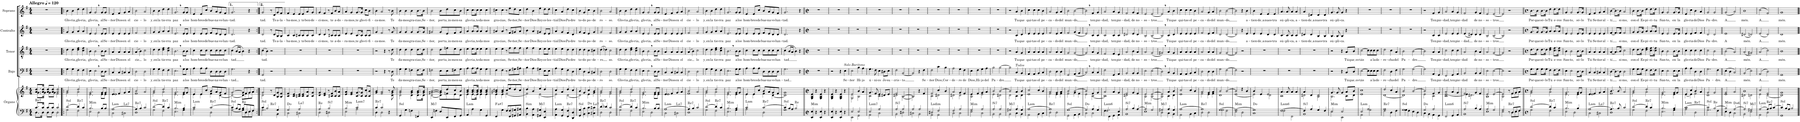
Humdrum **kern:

**kern	**kern	**harte	**kern	**text	**kern	**text	**kern	**text	**kern	**text
*part5	*part5	*part5	*part4	*part4	*part3	*part3	*part2	*part2	*part1	*part1
*staff6	*staff5	*	*staff4	*staff4	*staff3	*staff3	*staff2	*staff2	*staff1	*staff1
*I"Órgano	*	*	*I"Bajo	*	*I"Tenor	*	*I"Contralto	*	*I"Soprano	*
*	*	*	*I'B.	*	*I'T.	*	*I'C.	*	*I'S.	*
*clefF4	*clefG2	*	*clefF4	*	*clefGv2	*	*clefG2	*	*clefG2	*
*k[f#]	*k[f#]	*	*k[f#]	*	*k[f#]	*	*k[f#]	*	*k[f#]	*
*M4/4	*M4/4	*	*M4/4	*	*M4/4	*	*M4/4	*	*M4/4	*
*MM120	*MM120	*	*MM120	*	*MM120	*	*MM120	*	*MM120	*
=1	=1	=1	=1	=1	=1	=1	=1	=1	=1	=1
*^	*^	*	*	*	*	*	*	*	*	*
!	!	!	!	!LO:H:kt=Re7	!	!	!	!	!	!	!LO:TX:a:B:t=Allegro	!
8.c/L	8.D\L	8.a/ 8.dd/L	8.g\L	N	1r	.	1r	.	1r	.	1r	.
16c/Jk	16D\Jk	16a/ 16dd/Jk	16g\Jk	.	.	.	.	.	.	.	.	.
8c/L	8D\L	8a/ 8dd/L	8g\L	.	.	.	.	.	.	.	.	.
8c/J	8D\J	8a/ 8dd/J	8g\J	.	.	.	.	.	.	.	.	.
2c/	2D\	2a/ 2dd/	2f#\	.	.	.	.	.	.	.	.	.
=2!|:	=2!|:	=2!|:	=2!|:	=2!|:	=2!|:	=2!|:	=2!|:	=2!|:	=2!|:	=2!|:	=2!|:	=2!|:
!	!	!	!	!LO:H:kt=Sol	!	!LO:LY:b	!	!LO:LY:b	!	!LO:LY:b	!	!LO:LY:b
[2d/	2G\	2b/	2g\	N	4G\	Glo-	4d\	Glo-	4g/	Glo-	4b\	Glo-
!	!	!	!	!	!	!LO:LY:b	!	!LO:LY:b	!	!LO:LY:b	!	!LO:LY:b
.	.	.	.	.	4G\	-ria,	4d\	-ria,	4g/	-ria,	4b\	-ria,
!	!	!	!	!LO:H:kt=Re7	!	!LO:LY:b	!	!LO:LY:b	!	!LO:LY:b	!	!LO:LY:b
4d/]	2F#\	2dd/	2a\	N	4F#\	glo-	4d\ 4f#\	glo-	4a/	glo-	4dd\	glo-
!	!	!	!	!	!	!LO:LY:b	!	!LO:LY:b	!	!LO:LY:b	!	!LO:LY:b
4c/	.	.	.	.	4F#\	-ria,	4c\ 4f#\	-ria,	4a/	-ria,	4dd\	-ria,
=3	=3	=3	=3	=3	=3	=3	=3	=3	=3	=3	=3	=3
!	!	!	!	!LO:H:kt=Mim	!	!LO:LY:b	!	!LO:LY:b	!	!LO:LY:b	!	!LO:LY:b
2.B/	2E\	2.g/	2.e\	N	4E\	glo-	4B\	glo-	4e/	glo-	4g/	glo-
!	!	!	!	!	!	!LO:LY:b	!	!LO:LY:b	!	!LO:LY:b	!	!LO:LY:b
.	.	.	.	.	2E,\	-ria,	2B,\	-ria,	2e,/	-ria,	2g,/	-ria,
.	2D\	.	.	.	.	.	.	.	.	.	.	.
!	!	!	!	!	!	!LO:LY:b	!	!LO:LY:b	!	!LO:LY:b	!	!LO:LY:b
8B/L	.	8g/L	8e\L	.	8D\L	al	8B\L	al	8e/L	al	8g/L	al
!	!	!	!	!	!	!LO:LY:b	!	!LO:LY:b	!	!LO:LY:b	!	!LO:LY:b
8B/J	.	8g/J	8e\J	.	8D\J	Se-	8B\J	Se-	8e/J	Se-	8g/J	Se-
=4	=4	=4	=4	=4	=4	=4	=4	=4	=4	=4	=4	=4
!	!	!	!	!LO:H:n=1:kt=Lam	!	!LO:LY:b	!	!LO:LY:b	!	!LO:LY:b	!	!LO:LY:b
!	!	!	!	!LO:H:n=2:kt=La7	!	!	!	!	!	!	!	!
[1A	2C\	4e/	1e	N N	4C/	-ñor	4A/	-ñor	4e/	-ñor	4e/	-ñor
!	!	!	!	!	!	!LO:LY:b	!	!LO:LY:b	!	!LO:LY:b	!	!LO:LY:b
.	.	4f#/	.	.	4C/	Dios	4A/	Dios	4e/	Dios	4f#/	Dios
!	!	!	!	!	!	!LO:LY:b	!	!LO:LY:b	!	!LO:LY:b	!	!LO:LY:b
.	2C#X\	4g/	.	.	4C#X/	en	4A/	en	4e/	en	4g/	en
!	!	!	!	!	!	!LO:LY:b	!	!LO:LY:b	!	!LO:LY:b	!	!LO:LY:b
.	.	4a/	.	.	4C#/	el	4A/	el	4e/	el	4a/	el
=5	=5	=5	=5	=5	=5	=5	=5	=5	=5	=5	=5	=5
!	!	!	!	!LO:H:kt=Re7	!	!LO:LY:b	!	!LO:LY:b	!	!LO:LY:b	!	!LO:LY:b
4A/]	1D	2b/	1f#	N	2D\	cie-	(4A/	cie	2f#/	cie-	2b\	cie-
4B/	.	.	.	.	.	.	4B\)	.	.	.	.	.
!	!	!	!	!	!	!LO:LY:b	!	!LO:LY:b	!	!LO:LY:b	!	!LO:LY:b
2c/	.	2a/	.	.	2D\	-lo	2c\	-lo	2f#/	-lo	2a/	-lo
=6	=6	=6	=6	=6	=6	=6	=6	=6	=6	=6	=6	=6
!	!	!	!	!LO:H:kt=Sol	!	!LO:LY:b	!	!LO:LY:b	!	!LO:LY:b	!	!LO:LY:b
[2d/	2G\	2b/	2g\	N	4G\	y en	4d\	y en	4g/	y en	4b\	y en
!	!	!	!	!	!	!LO:LY:b	!	!LO:LY:b	!	!LO:LY:b	!	!LO:LY:b
.	.	.	.	.	4G\	la	4d\	la	4g/	la	4b\	la
!	!	!	!	!LO:H:kt=Re7	!	!LO:LY:b	!	!LO:LY:b	!	!LO:LY:b	!	!LO:LY:b
4d/]	2F#\	2dd/	2a\	N	4F#\	tie-	4d\ 4f#\	tie-	4a/	tie-	4dd\	tie-
!	!	!	!	!	!	!LO:LY:b	!	!LO:LY:b	!	!LO:LY:b	!	!LO:LY:b
4c/	.	.	.	.	4F#\	-rra	4c\ 4f#\	-rra	4a/	-rra	4dd\	-rra
=7	=7	=7	=7	=7	=7	=7	=7	=7	=7	=7	=7	=7
!	!	!	!	!LO:H:kt=Mim	!	!LO:LY:b	!	!LO:LY:b	!	!LO:LY:b	!	!LO:LY:b
2.B/	2.E\	2.g/	2.e\	N	2.E,\	paz	2.B,\	paz	2.e,/	paz	2.g,/	paz
!	!	!	!	!	!	!LO:LY:b	!	!LO:LY:b	!	!LO:LY:b	!	!LO:LY:b
4B/	4G\	8g/L	4e\	.	8G\L	a	8B\L	a	8e/L	a	8g/L	a
!	!	!	!	!	!	!LO:LY:b	!	!LO:LY:b	!	!LO:LY:b	!	!LO:LY:b
.	.	8g/J	.	.	8G\J	los	8B\J	los	8e/J	los	8g/J	los
=8	=8	=8	=8	=8	=8	=8	=8	=8	=8	=8	=8	=8
!	!	!	!	!LO:H:kt=Lam	!	!LO:LY:b	!	!LO:LY:b	!	!LO:LY:b	!	!LO:LY:b
2c/	2A\	4e/	4e\	N	4A\	hom-	4c\	hom-	4e/	hom-	4e/	hom-
!	!	!	!	!	!	!LO:LY:b	!	!LO:LY:b	!	!LO:LY:b	!	!LO:LY:b
.	.	8e/L	4e\	.	8A\L	-bres	8c\L	-bres	8e/L	-bres	8e/L	-bres
!	!	!	!	!	!	!LO:LY:b	!	!LO:LY:b	!	!LO:LY:b	!	!LO:LY:b
.	.	8cc/J	.	.	8A\J	de	8c\J	de	8e/J	de	8cc/J	de
!	!	!	!	!LO:H:kt=Re7	!	!LO:LY:b	!	!LO:LY:b	!	!LO:LY:b	!	!LO:LY:b
[2c/	2D\	8b/L	4f#\	N	8D\L	bue-	8c\L	bue-	8f#/L	bue-	8b/L	bue-
!	!	!	!	!	!	!LO:LY:b	!	!LO:LY:b	!	!LO:LY:b	!	!LO:LY:b
.	.	8a/	.	.	8D\	-na	8c\	-na	8e/	-na	8a/	-na
!	!	!	!	!	!	!LO:LY:b	!	!LO:LY:b	!	!LO:LY:b	!	!LO:LY:b
.	.	8g/	[4d\	.	8D\	vo-	8c\	vo-	8d/	vo-	8g/	vo-
!	!	!	!	!	!	!LO:LY:b	!	!LO:LY:b	!	!LO:LY:b	!	!LO:LY:b
.	.	8f#/J	.	.	8D\J	-lun-	8c\J	-lun	8d/J	-lun-	8f#/J	-lun-
=9	=9	=9	=9	=9	=9	=9	=9	=9	=9	=9	=9	=9
!	!	!	!	!LO:H:kt=Sol	!	!LO:LY:b	!	!LO:LY:b	!	!LO:LY:b	!	!LO:LY:b
4c/]	[2G\	[2g/	2d\_	N	2.G\	-tad.	(4c\	tad.	2.d/	-tad.	2.g/	-tad.
8B/L	.	.	.	.	.	.	8B/L	.	.	.	.	.
8A/J	.	.	.	.	.	.	8A/J	.	.	.	.	.
!	!	!	!	!LO:H:kt=Re	!	!	!	!	!	!	!	!
8B/L	8G\L]	8g/L]	8d\L]	N	.	.	4B\)	.	.	.	.	.
8D/	8D\	8f#/	8f#\	.	.	.	.	.	.	.	.	.
8E/	8E\	8g/	8g\	.	4r	.	4r	.	4r	.	4r	.
8F#/J	8F#\J	8a/J	8a\J	.	.	.	.	.	.	.	.	.
=10:|!	=10:|!	=10:|!	=10:|!	=10:|!	=10:|!	=10:|!	=10:|!	=10:|!	=10:|!	=10:|!	=10:|!	=10:|!
!	!	!	!	!LO:H:kt=Sol	!	!LO:LY:b	!	!LO:LY:b	!	!LO:LY:b	!	!LO:LY:b
*	*	*	*^	*	*	*	*	*	*	*	*	*
4c/	2.G\	2g/	2d\	4ryy	N	2GG/	tad.	(4c\	tad.	2d/	tad.	2g/	tad.
!	!	!	!	!	!LO:H:kt=Re7	!	!	!	!	!	!	!	!
2B/	.	.	.	2.ryy	N	.	.	4B\)	.	.	.	.	.
.	.	8r	2ryy	.	.	2r	.	2r	.	8r	.	8r	.
!	!	!	!	!	!	!	!	!	!	!	!LO:LY:b	!	!LO:LY:b
.	.	8d/L	.	.	.	.	.	.	.	8d/L	Te	8d/L	Te
!	!	!	!	!	!	!	!	!	!	!	!LO:LY:b	!	!LO:LY:b
4G/	4BB\	8B/ 8g/	.	.	.	.	.	.	.	8B/	a-	8g/	a-
!	!	!	!	!	!	!	!	!	!	!	!LO:LY:b	!	!LO:LY:b
.	.	8B/ 8f#/J	.	.	.	.	.	.	.	8B/J	-la-	8f#/J	-la-
=11	=11	=11	=11	=11	=11	=11	=11	=11	=11	=11	=11	=11	=11
!	!	!	!	!	!	!	!	!	!	!	!LO:LY:b	!	!LO:LY:b
*	*	*v	*v	*v	*	*	*	*	*	*	*	*	*
2G/	2C\	4c/ 4f#/	D:dim	1r	.	1r	.	4c/	-ba-	4f#/	-ba-
!	!	!	!	!	!	!	!	!	!LO:LY:b	!	!LO:LY:b
.	.	4c/ 4e/	.	.	.	.	.	4c/	-mos,	4e/	-mos,
!	!	!	!LO:H:kt=La7	!	!	!	!	!	!LO:LY:b	!	!LO:LY:b
2A/	2C#X\	8c#X/ 8e/L	N	.	.	.	.	8c#X/L	y	8e/L	y
!	!	!	!	!	!	!	!	!	!LO:LY:b	!	!LO:LY:b
.	.	8c#/ 8e/	.	.	.	.	.	8c#/	te	8e/	te
!	!	!	!	!	!	!	!	!	!LO:LY:b	!	!LO:LY:b
.	.	8c#/ 8a/	.	.	.	.	.	8c#/	ben-	8a/	ben-
!	!	!	!	!	!	!	!	!	!LO:LY:b	!	!LO:LY:b
.	.	8c#/ 8g/J	.	.	.	.	.	8c#/J	-de-	8g/J	-de-
=12	=12	=12	=12	=12	=12	=12	=12	=12	=12	=12	=12
!	!	!	!LO:H:kt=Re	!	!	!	!	!	!LO:LY:b	!	!LO:LY:b
2A/	2D\	4d/ 4g/	N	1r	.	1r	.	4d/	-ci-	4g/	-ci-
!	!	!	!	!	!	!	!	!	!LO:LY:b	!	!LO:LY:b
.	.	4d/ 4f#/	.	.	.	.	.	4d/	-mos,	4f#/	-mos,
!	!	!	!LO:H:kt=Si7	!	!	!	!	!	!	!	!
2B/	2D#X\	8r	N	.	.	.	.	8r	.	8r	.
!	!	!	!	!	!	!	!	!	!LO:LY:b	!	!LO:LY:b
.	.	8c#X/ 8f#/L	.	.	.	.	.	8c#X/L	te	8f#/L	te
!	!	!	!	!	!	!	!	!	!LO:LY:b	!	!LO:LY:b
.	.	8c#/ 8b/	.	.	.	.	.	8c#/	a-	8b/	a-
!	!	!	!	!	!	!	!	!	!LO:LY:b	!	!LO:LY:b
.	.	8c#/ 8a/J	.	.	.	.	.	8c#/J	-do-	8a/J	-do-
=13	=13	=13	=13	=13	=13	=13	=13	=13	=13	=13	=13
!	!	!	!LO:H:kt=Mim	!	!	!	!	!	!LO:LY:b	!	!LO:LY:b
2B/	2E\	4e/ 4a/	N	1r	.	1r	.	4e/	-ra-	4a/	-ra-
!	!	!	!	!	!	!	!	!	!LO:LY:b	!	!LO:LY:b
.	.	4e/ 4g/	.	.	.	.	.	4e/	-mos,	4g/	-mos,
!	!	!	!LO:H:kt=Lam7	!	!	!	!	!	!LO:LY:b	!	!LO:LY:b
2c/	2A\	8.c/ 8.g/L	N	.	.	.	.	8.c/L	te	8.g/L	te
!	!	!	!	!	!	!	!	!	!LO:LY:b	!	!LO:LY:b
.	.	16c/ 16g/Jk	.	.	.	.	.	16c/Jk	glo-	16g/Jk	glo-
!	!	!	!	!	!	!	!	!	!LO:LY:b	!	!LO:LY:b
.	.	8c/ 8cc/L	.	.	.	.	.	8c/L	-ri-	8cc\L	-ri-
!	!	!	!	!	!	!	!	!	!LO:LY:b	!	!LO:LY:b
.	.	8c/ 8b/J	.	.	.	.	.	8c/J	-fi-	8b\J	-fi-
=14	=14	=14	=14	=14	=14	=14	=14	=14	=14	=14	=14
*	*	*^	*	*	*	*	*	*	*	*	*
!	!	!	!	!LO:H:kt=Re7	!	!	!	!	!	!LO:LY:b	!	!LO:LY:b
4c/	4D\	4g/ 4b/	2..ryy	N	2r	.	2r	.	4g/	-ca-	4b\	-ca-
!	!	!	!	!	!	!	!	!	!	!LO:LY:b	!	!LO:LY:b
2c/	2D\	2f#/ 2a/	.	.	.	.	.	.	2f#/	-mos.	2a/	-mos.
.	.	.	.	.	4r	.	4r	.	.	.	.	.
4r	4ryy	8r	.	.	8r	.	8r	.	8r	.	8r	.
!	!	!	!	!	!	!LO:LY:b	!	!LO:LY:b	!	!LO:LY:b	!	!LO:LY:b
.	.	8b/	8d\ 8g\	.	8D\	Te	8d\	Te	8g/	Te	8b\	Te
*v	*v	*	*	*	*	*	*	*	*	*	*	*
=15	=15	=15	=15	=15	=15	=15	=15	=15	=15	=15	=15
!	!	!	!LO:H:kt=Sol	!	!LO:LY:b	!	!LO:LY:b	!	!LO:LY:b	!	!LO:LY:b
4GG/	2g/ 2b/	2d\	N	4G\	da-	4d\	da-	4g/	da-	4b\	da-
!	!	!	!	!	!LO:LY:b	!	!LO:LY:b	!	!LO:LY:b	!	!LO:LY:b
4G\	.	.	.	4G\	-mos	4d\	-mos	4g/	-mos	4b\	-mos
!	!	!	!	!	!LO:LY:b	!	!LO:LY:b	!	!LO:LY:b	!	!LO:LY:b
4Fn\	4g/ 4b/	4d\	.	4Fn\	gra-	4d\	gra-	4g/	gra-	4b\	gra-
!	!	!	!	!	!LO:LY:b	!	!LO:LY:b	!	!LO:LY:b	!	!LO:LY:b
4FFn/	8.g/ 8.b/L	8.d\L	.	8.F\L	-cias,	8.d\L	-cias,	8.g/L	-cias,	8.b\L	-cias,
!	!	!	!	!	!LO:LY:b	!	!LO:LY:b	!	!LO:LY:b	!	!LO:LY:b
.	16g/ 16b/Jk	16d\Jk	.	16F\Jk	Se-	16d\Jk	Se-	16g/Jk	Se-	16b\Jk	Se-
=16	=16	=16	=16	=16	=16	=16	=16	=16	=16	=16	=16
!	!	!	!LO:H:kt=Mi7	!	!LO:LY:b	!	!LO:LY:b	!	!LO:LY:b	!	!LO:LY:b
4EE/	[2g#X/ [2b/	[2d\	N	2Fn\	-ñor,	2d\	-ñor,	2g#X/	-ñor,	2b\	-ñor,
4Fn\	.	.	.	.	.	.	.	.	.	.	.
!	!	!	!	!	!LO:LY:b	!	!LO:LY:b	!	!LO:LY:b	!	!LO:LY:b
8E/L	8g#/] 8b/]L	8d\L]	.	8E\L	por	8d\L	por	8g#/L	por	8b\L	por
!	!	!	!	!	!LO:LY:b	!	!LO:LY:b	!	!LO:LY:b	!	!LO:LY:b
8EE/	8dd/	8fn\	.	8E\	tu in	8fn\	tu in	8e/	tu in	8dd\	tu in
!	!	!	!	!	!LO:LY:b	!	!LO:LY:b	!	!LO:LY:b	!	!LO:LY:b
8FF#/	8cc/	8e\	.	8F#X\	-men-	8e\	-men-	8f#/	-men-	8cc\	-men-
!	!	!	!	!	!LO:LY:b	!	!LO:LY:b	!	!LO:LY:b	!	!LO:LY:b
8GG/J	8b/J	8d\J	.	8G\J	-sa	8d\J	-sa	8g#/J	-sa	8b\J	-sa
=17	=17	=17	=17	=17	=17	=17	=17	=17	=17	=17	=17
!	!	!	!LO:H:kt=Lam	!	!LO:LY:b	!	!LO:LY:b	!	!LO:LY:b	!	!LO:LY:b
4AA/	4a/ 4cc/	4e\	N	4A\	glo-	4e\	glo-	4a/	glo-	4cc\	glo-
!	!	!	!	!	!LO:LY:b	!	!LO:LY:b	!	!LO:LY:b	!	!LO:LY:b
4A\	8.a/ 8.cc/L	8.e\L	.	8.A\L	-ria,	8.e\L	-ria,	8.a/L	-ria,	8.cc\L	-ria,
!	!	!	!	!	!LO:LY:b	!	!LO:LY:b	!	!LO:LY:b	!	!LO:LY:b
.	16a/ 16cc/Jk	16e\Jk	.	16A\Jk	te	16e\Jk	te	16a/Jk	te	16cc\Jk	te
!	!	!	!	!	!LO:LY:b	!	!LO:LY:b	!	!LO:LY:b	!	!LO:LY:b
4G\	4a/ 4cc/	4e\	.	4G\	da-	4e\	da-	4a/	da-	4cc\	da-
!	!	!	!	!	!LO:LY:b	!	!LO:LY:b	!	!LO:LY:b	!	!LO:LY:b
4GG/	4a/ 4cc/	4e\	.	4G\	-mos	4e\	-mos	4a/	-mos	4cc\	-mos
=18	=18	=18	=18	=18	=18	=18	=18	=18	=18	=18	=18
!	!	!	!LO:H:kt=a#	!	!LO:LY:b	!	!LO:LY:b	!	!LO:LY:b	!	!LO:LY:b
4FF#/	4a#X/ 4cc#X/	4e\	.	4F#\	gra-	4e\	gra-	4a#X/	gra-	4cc#X\	gra-
!	!	!	!	!	!LO:LY:b	!	!LO:LY:b	!	!LO:LY:b	!	!LO:LY:b
4G\	4a#/ 4cc#/	4e\	.	4F#\	-cias,	4e\	-cias,	4a#/	-cias,	4cc#\	-cias,
8F#/L	8cc#/L	[2f#\	.	8r	.	8r	.	8r	.	8r	.
!	!	!	!	!	!LO:LY:b	!	!LO:LY:b	!	!LO:LY:b	!	!LO:LY:b
8FF#/ 8F#/	8ee/	.	.	8F#\L	Se-	8f#\L	Se-	8f#/L	Se-	8ee\L	Se-
!	!	!	!	!	!LO:LY:b	!	!LO:LY:b	!	!LO:LY:b	!	!LO:LY:b
8GG#X/ 8G#X/	8dd/	.	.	8G#X\	-ñor,	8f#\	-ñor,	8g#X/	-ñor,	8dd\	-ñor,
!	!	!	!	!	!LO:LY:b	!	!LO:LY:b	!	!LO:LY:b	!	!LO:LY:b
8AA#X/ 8A#X/J	8cc#/J	.	.	8A#X\J	Se-	8f#\J	Se-	8a#/J	Se-	8cc#\J	Se-
=19	=19	=19	=19	=19	=19	=19	=19	=19	=19	=19	=19
!	!	!	!LO:H:kt=Sim	!	!LO:LY:b	!	!LO:LY:b	!	!LO:LY:b	!	!LO:LY:b
4BB\ 4B\	4dd/	2f#\]	N	4B\	-ñor	4f#\	-ñor	4b\	-ñor	4dd\	-ñor
!	!	!	!	!	!LO:LY:b	!	!LO:LY:b	!	!LO:LY:b	!	!LO:LY:b
4AA\ 4A\	4b/	.	.	4A\	Dios	4f#\	Dios	4a/	Dios	4b\	Dios
!	!	!	!LO:H:kt=Mi7	!	!LO:LY:b	!	!LO:LY:b	!	!LO:LY:b	!	!LO:LY:b
4GG#X/ 4G#X/	4ee/	[2e\	N	4G#X\	Rey	4e\	Rey	4g#X/	Rey	4ee\	Rey
!	!	!	!	!	!LO:LY:b	!	!LO:LY:b	!	!LO:LY:b	!	!LO:LY:b
4EE/ 4E/	4dd/	.	.	8E\L	ce-	8e\L	ce-	8e/L	ce-	8dd\L	ce-
!	!	!	!	!	!LO:LY:b	!	!LO:LY:b	!	!LO:LY:b	!	!LO:LY:b
.	.	.	.	8E\J	-les-	8e\J	-les-	8e/J	-les-	8dd\J	-les-
=20	=20	=20	=20	=20	=20	=20	=20	=20	=20	=20	=20
!	!	!	!LO:H:kt=Lam	!	!LO:LY:b	!	!LO:LY:b	!	!LO:LY:b	!	!LO:LY:b
4AA\ 4A\	4cc/	2e\]	N	4A\	-tial	4e\	-tial	4a/	-tial	4cc\	-tial
!	!	!	!	!	!LO:LY:b	!	!LO:LY:b	!	!LO:LY:b	!	!LO:LY:b
4GG/ 4G/	4a/	.	.	4G\	Dios	4e\	Dios	4g/	Dios	4a/	Dios
!	!	!	!LO:H:kt=Re7	!	!LO:LY:b	!	!LO:LY:b	!	!LO:LY:b	!	!LO:LY:b
4FF#/ 4F#/	4dd/	[2d\	N	4F#\	Pa-	4d\	Pa-	4f#/	Pa-	4dd\	Pa-
!	!	!	!	!	!LO:LY:b	!	!LO:LY:b	!	!LO:LY:b	!	!LO:LY:b
4DD/ 4D/	4cc/	.	.	4D\	-dre	4d\	-dre	4d/	-dre	4cc\	-dre
=21	=21	=21	=21	=21	=21	=21	=21	=21	=21	=21	=21
!	!	!	!LO:H:kt=Sol	!	!LO:LY:b	!	!LO:LY:b	!	!LO:LY:b	!	!LO:LY:b
4GG/ 4G/	4b/	2d\]	N	4G\	to-	4d\	to-	4g/	to-	4b\	to-
!	!	!	!	!	!LO:LY:b	!	!LO:LY:b	!	!LO:LY:b	!	!LO:LY:b
4BB\ 4B\	4g/	.	.	4D\	-do	4d\	-do	4f#/	-do	4g/	-do
!	!	!	!	!	!LO:LY:b	!	!LO:LY:b	!	!LO:LY:b	!	!LO:LY:b
4C\ 4c\	4cc/	4e\	D:dim	4C/	po-	4c\	po-	4e/	po-	4cc\	po-
!	!	!	!LO:H:kt=La7	!	!LO:LY:b	!	!LO:LY:b	!	!LO:LY:b	!	!LO:LY:b
4C#X\ 4c#X\	4b/	4g\	N	4C#X/	-de-	4c#X\	-de-	4g/	-de	4b\	-de
=22	=22	=22	=22	=22	=22	=22	=22	=22	=22	=22	=22
*^	*	*	*	*	*	*	*	*	*	*	*
!	!	!	!	!LO:H:kt=Re7	!	!LO:LY:b	!	!LO:LY:b	!	!LO:LY:b	!	!LO:LY:b
4d/	2D\	2b/	2g\	N	2D\	-ro	(4d\	-ro	2g/	-ro-	2b\	-ro-
4d-X/	.	.	.	.	.	.	4d-X\)	.	.	.	.	.
!	!	!	!	!	!	!LO:LY:b	!	!LO:LY:b	!	!LO:LY:b	!	!LO:LY:b
2c/	2D\	2a/	2f#\	.	2D\	so.	2c\	so.	2f#/	-so.	2a/	-so.
=23||	=23||	=23||	=23||	=23||	=23||	=23||	=23||	=23||	=23||	=23||	=23||	=23||
!	!	!	!	!LO:H:kt=Sol	!	!LO:LY:b	!	!LO:LY:b	!	!LO:LY:b	!	!LO:LY:b
[2d/	2G\	2b/	2g\	N	4G\	Glo-	4d\	Glo-	4g/	Glo-	4b\	Glo-
!	!	!	!	!	!	!LO:LY:b	!	!LO:LY:b	!	!LO:LY:b	!	!LO:LY:b
.	.	.	.	.	4G\	-ria,	4d\	-ria,	4g/	-ria,	4b\	-ria,
!	!	!	!	!LO:H:kt=Re7	!	!LO:LY:b	!	!LO:LY:b	!	!LO:LY:b	!	!LO:LY:b
4d/]	2F#\	2dd/	2a\	N	4F#\	glo-	4d\ 4f#\	glo-	4a/	glo-	4dd\	glo-
!	!	!	!	!	!	!LO:LY:b	!	!LO:LY:b	!	!LO:LY:b	!	!LO:LY:b
4c/	.	.	.	.	4F#\	-ria,	4c\ 4f#\	-ria,	4a/	-ria,	4dd\	-ria,
=24	=24	=24	=24	=24	=24	=24	=24	=24	=24	=24	=24	=24
!	!	!	!	!LO:H:kt=Mim	!	!LO:LY:b	!	!LO:LY:b	!	!LO:LY:b	!	!LO:LY:b
2.B/	2E\	2.g/	2.e\	N	4E\	glo-	4B\	glo-	4e/	glo-	4g/	glo-
!	!	!	!	!	!	!LO:LY:b	!	!LO:LY:b	!	!LO:LY:b	!	!LO:LY:b
.	.	.	.	.	2E,\	-ria,	2B,\	-ria,	2e,/	-ria,	2g,/	-ria,
.	2D\	.	.	.	.	.	.	.	.	.	.	.
!	!	!	!	!	!	!LO:LY:b	!	!LO:LY:b	!	!LO:LY:b	!	!LO:LY:b
8B/L	.	8g/L	8e\L	.	8D\L	al	8B\L	al	8e/L	al	8g/L	al
!	!	!	!	!	!	!LO:LY:b	!	!LO:LY:b	!	!LO:LY:b	!	!LO:LY:b
8B/J	.	8g/J	8e\J	.	8D\J	Se-	8B\J	Se-	8e/J	Se-	8g/J	Se-
=25	=25	=25	=25	=25	=25	=25	=25	=25	=25	=25	=25	=25
!	!	!	!	!LO:H:n=1:kt=Lam	!	!LO:LY:b	!	!LO:LY:b	!	!LO:LY:b	!	!LO:LY:b
!	!	!	!	!LO:H:n=2:kt=La7	!	!	!	!	!	!	!	!
[1A	2C\	4e/	1e	N N	4C/	-ñor	4A/	-ñor	4e/	-ñor	4e/	-ñor
!	!	!	!	!	!	!LO:LY:b	!	!LO:LY:b	!	!LO:LY:b	!	!LO:LY:b
.	.	4f#/	.	.	4C/	Dios	4A/	Dios	4e/	Dios	4f#/	Dios
!	!	!	!	!	!	!LO:LY:b	!	!LO:LY:b	!	!LO:LY:b	!	!LO:LY:b
.	2C#X\	4g/	.	.	4C#X/	en	4A/	en	4e/	en	4g/	en
!	!	!	!	!	!	!LO:LY:b	!	!LO:LY:b	!	!LO:LY:b	!	!LO:LY:b
.	.	4a/	.	.	4C#/	el	4A/	el	4e/	el	4a/	el
=26	=26	=26	=26	=26	=26	=26	=26	=26	=26	=26	=26	=26
!	!	!	!	!LO:H:kt=Re7	!	!LO:LY:b	!	!LO:LY:b	!	!LO:LY:b	!	!LO:LY:b
4A/]	1D	2b/	1f#	N	2D\	cie-	(4A/	cie	2f#/	cie-	2b\	cie-
4B/	.	.	.	.	.	.	4B\)	.	.	.	.	.
!	!	!	!	!	!	!LO:LY:b	!	!LO:LY:b	!	!LO:LY:b	!	!LO:LY:b
2c/	.	2a/	.	.	2D\	-lo	2c\	-lo	2f#/	-lo	2a/	-lo
=27	=27	=27	=27	=27	=27	=27	=27	=27	=27	=27	=27	=27
!	!	!	!	!LO:H:kt=Sol	!	!LO:LY:b	!	!LO:LY:b	!	!LO:LY:b	!	!LO:LY:b
[2d/	2G\	2b/	2g\	N	4G\	y en	4d\	y en	4g/	y en	4b\	y en
!	!	!	!	!	!	!LO:LY:b	!	!LO:LY:b	!	!LO:LY:b	!	!LO:LY:b
.	.	.	.	.	4G\	la	4d\	la	4g/	la	4b\	la
!	!	!	!	!LO:H:kt=Re7	!	!LO:LY:b	!	!LO:LY:b	!	!LO:LY:b	!	!LO:LY:b
4d/]	2F#\	2dd/	2a\	N	4F#\	tie-	4d\ 4f#\	tie-	4a/	tie-	4dd\	tie-
!	!	!	!	!	!	!LO:LY:b	!	!LO:LY:b	!	!LO:LY:b	!	!LO:LY:b
4c/	.	.	.	.	4F#\	-rra	4c\ 4f#\	-rra	4a/	-rra	4dd\	-rra
=28	=28	=28	=28	=28	=28	=28	=28	=28	=28	=28	=28	=28
!	!	!	!	!LO:H:kt=Mim	!	!LO:LY:b	!	!LO:LY:b	!	!LO:LY:b	!	!LO:LY:b
2.B/	2.E\	2.g/	2.e\	N	2.E\	paz	2.B,\	paz	2.e/	paz	2.g/	paz
!	!	!	!	!	!	!LO:LY:b	!	!LO:LY:b	!	!LO:LY:b	!	!LO:LY:b
4B/	4G\	8g/L	4e\	.	8G\L	a	8B\L	a	8e/L	a	8g/L	a
!	!	!	!	!	!	!LO:LY:b	!	!LO:LY:b	!	!LO:LY:b	!	!LO:LY:b
.	.	8g/J	.	.	8G\J	los	8B\J	los	8e/J	los	8g/J	los
=29	=29	=29	=29	=29	=29	=29	=29	=29	=29	=29	=29	=29
!	!	!	!	!LO:H:kt=Lam	!	!LO:LY:b	!	!LO:LY:b	!	!LO:LY:b	!	!LO:LY:b
2c/	2A\	4e/	4e\	N	4A\	hom-	4c\	hom-	4e/	hom-	4e/	hom-
!	!	!	!	!	!	!LO:LY:b	!	!LO:LY:b	!	!LO:LY:b	!	!LO:LY:b
.	.	8e/L	4e\	.	8A\L	-bres	8c\L	-bres	8e/L	-bres	8e/L	-bres
!	!	!	!	!	!	!LO:LY:b	!	!LO:LY:b	!	!LO:LY:b	!	!LO:LY:b
.	.	8cc/J	.	.	8A\J	de	8c\J	de	8e/J	de	8cc/J	de
!	!	!	!	!LO:H:kt=Re7	!	!LO:LY:b	!	!LO:LY:b	!	!LO:LY:b	!	!LO:LY:b
[2c/	2D\	8b/L	4f#\	N	8D\L	bue-	8c\L	bue-	8f#/L	bue-	8b/L	bue-
!	!	!	!	!	!	!LO:LY:b	!	!LO:LY:b	!	!LO:LY:b	!	!LO:LY:b
.	.	8a/	.	.	8D\	-na	8c\	-na	8e/	-na	8a/	-na
!	!	!	!	!	!	!LO:LY:b	!	!LO:LY:b	!	!LO:LY:b	!	!LO:LY:b
.	.	8g/	[4d\	.	8D\	vo-	8c\	vo-	8d/	vo-	8g/	vo-
!	!	!	!	!	!	!LO:LY:b	!	!LO:LY:b	!	!LO:LY:b	!	!LO:LY:b
.	.	8f#/J	.	.	8D\J	-lun-	8c\J	-lun	8d/J	-lun-	8f#/J	-lun-
=30	=30	=30	=30	=30	=30	=30	=30	=30	=30	=30	=30	=30
!	!	!	!	!LO:H:kt=Sol	!	!LO:LY:b	!	!LO:LY:b	!	!LO:LY:b	!	!LO:LY:b
*	*	*	*^	*	*	*	*	*	*	*	*	*
4c/]	1G	1g	1d]	2ryy	N	2.G\	-tad.	(4c\	tad.	2.d/	-tad.	2.g/	-tad.
8B/L	.	.	.	.	.	.	.	8B/L	.	.	.	.	.
8A/J	.	.	.	.	.	.	.	8A/J	.	.	.	.	.
!	!	!	!	!	!LO:H:kt=Re	!	!	!	!	!	!	!	!
2B/	.	.	.	2ryy	N	.	.	4B\)	.	.	.	.	.
.	.	.	.	.	.	4r	.	4r	.	4r	.	4r	.
*v	*v	*	*	*	*	*	*	*	*	*	*	*	*
*	*v	*v	*v	*	*	*	*	*	*	*	*	*
=31||	=31||	=31||	=31||	=31||	=31||	=31||	=31||	=31||	=31||	=31||
*M2/2	*M2/2	*	*M2/2	*	*M2/2	*	*M2/2	*	*M2/2	*
*met(c|)	*met(c|)	*	*met(c|)	*	*met(c|)	*	*met(c|)	*	*met(c|)	*
*	*^	*	*	*	*	*	*	*	*	*
*	*	*^	*	*	*	*	*	*	*	*	*
!	!	!	!	!LO:H:kt=Mim	!	!	!	!	!	!	!	!
*	*v	*v	*v	*	*	*	*	*	*	*	*	*
4EE/ 4E/	4G/ 4B/ 4e/	N	1r	.	1r	.	1r	.	1r	.
4r	4r	.	.	.	.	.	.	.	.	.
4EE/ 4E/	4G/ 4B/ 4e/	.	.	.	.	.	.	.	.	.
4r	4r	.	.	.	.	.	.	.	.	.
=32	=32	=32	=32	=32	=32	=32	=32	=32	=32	=32
4EE/ 4E/	4G/ 4B/ 4e/	.	2r	.	1r	.	1r	.	1r	.
4r	4r	.	.	.	.	.	.	.	.	.
4EE/ 4E/	4G/ 4B/ 4e/	.	4r	.	.	.	.	.	.	.
!	!	!	!LO:TX:a:i:t=Solo Baritono	!	!	!	!	!	!	!
!	!	!	!	!LO:LY:b	!	!	!	!	!	!
4r	4r	.	4E\	Se-	.	.	.	.	.	.
=33	=33	=33	=33	=33	=33	=33	=33	=33	=33	=33
*^	*^	*	*	*	*	*	*	*	*	*
!	!	!	!	!	!	!LO:LY:b	!	!	!	!	!	!
2E/	2EE\	2e/	2G\	.	2E\	-ñor	1r	.	1r	.	1r	.
!	!	!	!	!	!	!LO:LY:b	!	!	!	!	!	!
2E/	2GG\	4b/	2B\	.	4B\	Hi-	.	.	.	.	.	.
!	!	!	!	!	!	!LO:LY:b	!	!	!	!	!	!
.	.	4a/	.	.	4A\	-jo	.	.	.	.	.	.
=34	=34	=34	=34	=34	=34	=34	=34	=34	=34	=34	=34	=34
!	!	!	!	!LO:H:kt=Lam7	!	!LO:LY:b	!	!	!	!	!	!
2E/	2AA\	4.g/	2c\	N	4.G\	ú-	1r	.	1r	.	1r	.
!	!	!	!	!	!	!LO:LY:b	!	!	!	!	!	!
.	.	8f#/	.	.	8F#\	-ni-	.	.	.	.	.	.
!	!	!	!	!	!	!LO:LY:b	!	!	!	!	!	!
2A/	2C\	4e/	2c\	.	4E\	-co	.	.	.	.	.	.
!	!	!	!	!	!	!LO:LY:b	!	!	!	!	!	!
.	.	8d#X/L	.	.	8D#X\L	Je-	.	.	.	.	.	.
!	!	!	!	!	!	!LO:LY:b	!	!	!	!	!	!
.	.	8e/J	.	.	8E\J	-su-	.	.	.	.	.	.
=35	=35	=35	=35	=35	=35	=35	=35	=35	=35	=35	=35	=35
!	!	!	!	!LO:H:kt=Si7	!	!LO:LY:b	!	!	!	!	!	!
2A/	2BB\	2f#/	2d#X\	N	2F#\	-cris-	1r	.	1r	.	1r	.
!	!	!	!	!	!	!LO:LY:b	!	!	!	!	!	!
2A/	2D#X\	[2B/	[2B\	.	[2BB/	-to.	.	.	.	.	.	.
=36	=36	=36	=36	=36	=36	=36	=36	=36	=36	=36	=36	=36
2A/	2C#X\	2B/]	2B\]	.	2BB/]	.	1r	.	1r	.	1r	.
2A/	2BB\	4r	2ryy	.	4r	.	.	.	.	.	.	.
!	!	!	!	!	!	!LO:LY:b	!	!	!	!	!	!
.	.	4f#/	.	.	4F#\	Se-	.	.	.	.	.	.
=37	=37	=37	=37	=37	=37	=37	=37	=37	=37	=37	=37	=37
!	!	!	!	!LO:H:kt=Ladim	!	!LO:LY:b	!	!	!	!	!	!
2D#X/	2AA\	2f#/	2c\	N	2F#\	-ñor	1r	.	1r	.	1r	.
!	!	!	!	!	!	!LO:LY:b	!	!	!	!	!	!
2F#/	2AA\	4cc/	2d#X\	.	4c\	Dios,	.	.	.	.	.	.
!	!	!	!	!	!	!LO:LY:b	!	!	!	!	!	!
.	.	4b/	.	.	4B\	Cor-	.	.	.	.	.	.
=38	=38	=38	=38	=38	=38	=38	=38	=38	=38	=38	=38	=38
!	!	!	!	!	!	!LO:LY:b	!	!	!	!	!	!
2F#/	2C\	2a/	2d#X\	.	2A\	-de-	1r	.	1r	.	1r	.
!	!	!	!	!	!	!LO:LY:b	!	!	!	!	!	!
2A/	2C\	4g/	2d#\	.	4G\	-ro	.	.	.	.	.	.
!	!	!	!	!	!	!LO:LY:b	!	!	!	!	!	!
.	.	4f#/	.	.	4F#\	de	.	.	.	.	.	.
=39	=39	=39	=39	=39	=39	=39	=39	=39	=39	=39	=39	=39
!	!	!	!	!LO:H:kt=Mim	!	!LO:LY:b	!	!	!	!	!	!
2G/	2E\	4e/	2B\	N	4E\	Dios,	1r	.	1r	.	1r	.
!	!	!	!	!	!	!LO:LY:b	!	!	!	!	!	!
.	.	4f#/	.	.	4F#\	Hi-	.	.	.	.	.	.
!	!	!	!	!	!	!LO:LY:b	!	!	!	!	!	!
2A/	2C\	4g/	2e\	.	4G\	-jo	.	.	.	.	.	.
!	!	!	!	!	!	!LO:LY:b	!	!	!	!	!	!
.	.	4a/	.	.	4A\	del	.	.	.	.	.	.
=40	=40	=40	=40	=40	=40	=40	=40	=40	=40	=40	=40	=40
!	!	!	!	!LO:H:kt=Si7	!	!LO:LY:b	!	!	!	!	!	!
2A/	2BB\	2b/	2e\	N	2B\	Pa-	1r	.	1r	.	1r	.
!	!	!	!	!	!	!LO:LY:b	!	!	!	!	!	!
2A/	2BB\	[2b/	2d#X\	.	[2B\	-dre.	.	.	.	.	.	.
=41	=41	=41	=41	=41	=41	=41	=41	=41	=41	=41	=41	=41
!	!	!	!	!LO:H:kt=Mi7	!	!	!	!	!	!	!	!
2G#X/	2BB\	2b/]	2d\	N	2B\]	.	2r	.	2r	.	2r	.
!	!	!	!	!	!LO:TX:a:i:t=Todos	!	!	!	!	!	!	!
!	!	!	!	!	!	!LO:LY:b	!	!LO:LY:b	!	!LO:LY:b	!	!LO:LY:b
4A/	4C\	4a/	4c\	.	4C/	Tu	4A/	Tu	4c/	Tu	4a/	Tu
!	!	!	!	!	!	!LO:LY:b	!	!LO:LY:b	!	!LO:LY:b	!	!LO:LY:b
4G#/	4BB\	4b/	4d\	.	4BB/	que	4G/	que	4d/	que	4b\	que
=42	=42	=42	=42	=42	=42	=42	=42	=42	=42	=42	=42	=42
!	!	!	!	!LO:H:kt=Lam	!	!LO:LY:b	!	!LO:LY:b	!	!LO:LY:b	!	!LO:LY:b
[1A	2AA\	2cc/	1e	N	4AA/	qui-	4A/	qui-	4e/	qui-	4cc\	qui-
!	!	!	!	!	!	!LO:LY:b	!	!LO:LY:b	!	!LO:LY:b	!	!LO:LY:b
.	.	.	.	.	4AA/	-tas	4A/	-tas	4e/	-tas	4cc\	-tas
!	!	!	!	!	!	!LO:LY:b	!	!LO:LY:b	!	!LO:LY:b	!	!LO:LY:b
.	4BB\	4cc/	.	.	4BB/	el	4A/	el	4e/	el	4cc\	el
!	!	!	!	!	!	!LO:LY:b	!	!LO:LY:b	!	!LO:LY:b	!	!LO:LY:b
.	4C\	4b/	.	.	4C/	pe-	4A/	pe-	4e/	pe-	4b\	pe-
=43	=43	=43	=43	=43	=43	=43	=43	=43	=43	=43	=43	=43
!	!	!	!	!LO:H:kt=Re7	!	!LO:LY:b	!	!LO:LY:b	!	!LO:LY:b	!	!LO:LY:b
1A]	2D\	2a/	2f#\	N	2D\	-ca-	2A/	-ca-	2f#/	-ca-	2a/	-ca-
!	!	!	!	!	!	!LO:LY:b	!	!LO:LY:b	!	!LO:LY:b	!	!LO:LY:b
.	2D\	4g/	4e\	.	4D\	-do	4A/	-do	4e/	-do	4g/	-do
!	!	!	!	!	!	!LO:LY:b	!	!LO:LY:b	!	!LO:LY:b	!	!LO:LY:b
.	.	4a/	4f#\	.	4D\	del	4A/	del	4f#/	del	4a/	del
=44	=44	=44	=44	=44	=44	=44	=44	=44	=44	=44	=44	=44
!	!	!	!	!LO:H:kt=Sol	!	!LO:LY:b	!	!LO:LY:b	!	!LO:LY:b	!	!LO:LY:b
[1G	2GG\	2b/	2f#\	N	2GG/	mun-	2G/	mun-	2f#/	mun-	2b\	mun-
!	!	!	!	!	!	!LO:LY:b	!	!LO:LY:b	!	!LO:LY:b	!	!LO:LY:b
.	4AA\	[2b/	4g\	.	(4AA/	-do,	[2G/	-do,	(4g/	-do,	[2b\	-do,
.	4BB\	.	4f#\	.	4BB/	.	.	.	4f#/	.	.	.
=45	=45	=45	=45	=45	=45	=45	=45	=45	=45	=45	=45	=45
2G/]	2C\	2b/]	2e\	D:dim	2C,/)	.	2G,/]	.	2e,/)	.	2b,\]	.
!	!	!	!	!	!	!LO:LY:b	!	!LO:LY:b	!	!LO:LY:b	!	!LO:LY:b
4A/	2C\	4f#/	[2c\	.	4C/	ten	4A/	ten	4c/	ten	4f#/	ten
!	!	!	!	!	!	!LO:LY:b	!	!LO:LY:b	!	!LO:LY:b	!	!LO:LY:b
4G/	.	4g/	.	.	4C/	pie-	4G/	pie-	4c/	pie-	4g/	pie-
=46	=46	=46	=46	=46	=46	=46	=46	=46	=46	=46	=46	=46
!	!	!	!	!LO:H:kt=Lam6	!	!LO:LY:b	!	!LO:LY:b	!	!LO:LY:b	!	!LO:LY:b
2.F#/	4F#\	2a/	1c]	N	2F#\	-dad,	2F#/	-dad,	2c/	-dad,	2a/	-dad,
.	4FF#\	.	.	.	.	.	.	.	.	.	.	.
!	!	!	!	!	!	!LO:LY:b	!	!LO:LY:b	!	!LO:LY:b	!	!LO:LY:b
.	4GG\	4a/	.	.	4GG/	ten	4F#/	ten	4c/	ten	4a/	ten
!	!	!	!	!	!	!LO:LY:b	!	!LO:LY:b	!	!LO:LY:b	!	!LO:LY:b
4E/	4AA\	4g/	.	.	4AA/	pie-	4E/	pie-	4c/	pie-	4g/	pie-
=47	=47	=47	=47	=47	=47	=47	=47	=47	=47	=47	=47	=47
!	!	!	!	!LO:H:kt=Si7	!	!LO:LY:b	!	!LO:LY:b	!	!LO:LY:b	!	!LO:LY:b
2A/	1BB	2f#/	2d#X\	N	2BB/	-dad,	2A/	-dad,	2d#X/	-dad,	2f#/	-dad,
!	!	!	!	!	!	!LO:LY:b	!	!LO:LY:b	!	!LO:LY:b	!	!LO:LY:b
4B/	.	4g/	2ryy	.	4BB/	de	4B\	de	4e/	de	4g/	de
!	!	!	!	!	!	!LO:LY:b	!	!LO:LY:b	!	!LO:LY:b	!	!LO:LY:b
[4A/	.	4f#/	.	.	4BB/	no-	4A/	no-	4d#/	no-	4f#/	no-
=48	=48	=48	=48	=48	=48	=48	=48	=48	=48	=48	=48	=48
!	!	!	!	!LO:H:kt=Mim	!	!LO:LY:b	!	!LO:LY:b	!	!LO:LY:b	!	!LO:LY:b
2A/]	1E	2e/	2B\	N	2E\	-so-	2A/	-so-	2B/	-so-	2e/	-so-
!	!	!	!	!	!	!LO:LY:b	!	!LO:LY:b	!	!LO:LY:b	!	!LO:LY:b
2G/	.	[2e/	[2B\	.	(2E\	-tros.	(2G/	-tros.	[2B/	-tros.	[2e/	-tros.
=49	=49	=49	=49	=49	=49	=49	=49	=49	=49	=49	=49	=49
!	!	!	!	!LO:H:kt=Mi7	!	!	!	!	!	!	!	!
2G#X/	2D\	2e/]	2B\]	N	2D,\)	.	2G#X,/)	.	2B,/]	.	2e,/]	.
!	!	!	!	!	!	!LO:LY:b	!	!LO:LY:b	!	!LO:LY:b	!	!LO:LY:b
4A/	4C\	4a/	4c\	.	4C/	Tú	4A/	Tú	4c/	Tú	4a/	Tú
!	!	!	!	!	!	!LO:LY:b	!	!LO:LY:b	!	!LO:LY:b	!	!LO:LY:b
4G#/	4BB\	4b/	4d\	.	4BB/	que	4G#/	que	4d/	que	4b\	que
=50	=50	=50	=50	=50	=50	=50	=50	=50	=50	=50	=50	=50
!	!	!	!	!LO:H:kt=Lam	!	!LO:LY:b	!	!LO:LY:b	!	!LO:LY:b	!	!LO:LY:b
[1A	2AA\	2cc/	1e	N	4AA/	qui-	4A/	qui-	4e/	qui-	4cc\	qui-
!	!	!	!	!	!	!LO:LY:b	!	!LO:LY:b	!	!LO:LY:b	!	!LO:LY:b
.	.	.	.	.	4AA/	-tas	4A/	-tas	4e/	-tas	4cc\	-tas
!	!	!	!	!	!	!LO:LY:b	!	!LO:LY:b	!	!LO:LY:b	!	!LO:LY:b
.	4BB\	4cc/	.	.	4BB/	el	4A/	el	4e/	el	4cc\	el
!	!	!	!	!	!	!LO:LY:b	!	!LO:LY:b	!	!LO:LY:b	!	!LO:LY:b
.	4C\	4b/	.	.	4C/	pe-	4A/	pe-	4e/	pe-	4b\	pe-
=51	=51	=51	=51	=51	=51	=51	=51	=51	=51	=51	=51	=51
!	!	!	!	!LO:H:kt=Re7	!	!LO:LY:b	!	!LO:LY:b	!	!LO:LY:b	!	!LO:LY:b
1A]	2D\	2a/	2f#\	N	2D\	-ca-	2A/	-ca-	2f#/	-ca-	2a/	-ca-
!	!	!	!	!	!	!LO:LY:b	!	!LO:LY:b	!	!LO:LY:b	!	!LO:LY:b
.	2D\	4g/	4e\	.	4D\	-do	4A/	-do	4e/	-do	4g/	-do
!	!	!	!	!	!	!LO:LY:b	!	!LO:LY:b	!	!LO:LY:b	!	!LO:LY:b
.	.	4a/	4f#\	.	4D\	del	4A/	del	4f#/	del	4a/	del
=52	=52	=52	=52	=52	=52	=52	=52	=52	=52	=52	=52	=52
!	!	!	!	!LO:H:kt=Sol	!	!LO:LY:b	!	!LO:LY:b	!	!LO:LY:b	!	!LO:LY:b
[1G	2G\	2b/	1d	N	2G\	mun-	2G/	mun-	2d/	mun-	2b\	mun-
!	!	!	!	!	!	!LO:LY:b	!	!LO:LY:b	!	!LO:LY:b	!	!LO:LY:b
.	2F#\	[2b/	.	.	[2F#\	-do.	[2G/	-do.	[2d/	-do.	[2b\	-do,
=53	=53	=53	=53	=53	=53	=53	=53	=53	=53	=53	=53	=53
!	!	!	!	!LO:H:kt=Mim	!	!	!	!	!	!	!	!
1G_	2E\	2b/]	[1e	N	2F#\]	.	2G/]	.	2d/]	.	2b\]	.
.	2D\	4r	.	.	2r	.	2r	.	4r	.	4r	.
!	!	!	!	!	!	!	!	!	!	!LO:LY:b	!	!LO:LY:b
.	.	4b/	.	.	.	.	.	.	4e/	a-	4b\	a-
=54	=54	=54	=54	=54	=54	=54	=54	=54	=54	=54	=54	=54
!	!	!	!	!	!	!	!	!	!	!LO:LY:b	!	!LO:LY:b
1G]	1C	4b/	2e\]	D:dim	1r	.	1r	.	4e/	-tien-	4b\	-tien-
!	!	!	!	!	!	!	!	!	!	!LO:LY:b	!	!LO:LY:b
.	.	4e/	.	.	.	.	.	.	4e/	de a	4e/	de a
!	!	!	!	!	!	!	!	!	!	!LO:LY:b	!	!LO:LY:b
.	.	2e/	2d\	.	.	.	.	.	4d/	nues-	4e/	nues-
!	!	!	!	!	!	!	!	!	!	!LO:LY:b	!	!LO:LY:b
.	.	.	.	.	.	.	.	.	4d/	-tra	4e/	-tra
=55	=55	=55	=55	=55	=55	=55	=55	=55	=55	=55	=55	=55
!	!	!	!	!LO:H:kt=Lam6	!	!	!	!	!	!LO:LY:b	!	!LO:LY:b
[1F#	2F#\	4.a/	1c	N	1r	.	1r	.	4.c/	sú-	4.a/	sú-
!	!	!	!	!	!	!	!	!	!	!LO:LY:b	!	!LO:LY:b
.	.	8a/	.	.	.	.	.	.	8c/	-pli-	8a/	-pli-
!	!	!	!	!	!	!	!	!	!	!LO:LY:b	!	!LO:LY:b
.	2FF#\	4a/	.	.	.	.	.	.	4c/	-ca,	4a/	-ca,
!	!	!	!	!	!	!	!	!	!	!LO:LY:b	!	!LO:LY:b
.	.	4a/	.	.	.	.	.	.	4c/	a-	4a/	a-
=56	=56	=56	=56	=56	=56	=56	=56	=56	=56	=56	=56	=56
!	!	!	!	!LO:H:kt=Si7	!	!	!	!	!	!LO:LY:b	!	!LO:LY:b
4F#/]	1BB	4a/	2d#X\	N	1r	.	1r	.	4d#X/	-tien-	4a/	-tien-
!	!	!	!	!	!	!	!	!	!	!LO:LY:b	!	!LO:LY:b
4A/	.	4d#/	.	.	.	.	.	.	4d#/	de a	4d#X/	de a
!	!	!	!	!	!	!	!	!	!	!LO:LY:b	!	!LO:LY:b
4G/	.	2d#/	2B\	.	.	.	.	.	4B/	nues-	4d#/	nues-
!	!	!	!	!	!	!	!	!	!	!LO:LY:b	!	!LO:LY:b
4F#/	.	.	.	.	.	.	.	.	4B/	-tra	4d#/	-tra
=57	=57	=57	=57	=57	=57	=57	=57	=57	=57	=57	=57	=57
!	!	!	!	!LO:H:kt=Mim	!	!	!	!	!	!LO:LY:b	!	!LO:LY:b
2E/	2E\	4.g/	2.B\	N	2r	.	2r	.	4.B/	sú-	4.g/	sú-
!	!	!	!	!	!	!	!	!	!	!LO:LY:b	!	!LO:LY:b
.	.	8g/	.	.	.	.	.	.	8B/	-pli-	8g/	-pli-
!	!	!	!	!	!	!	!	!	!	!LO:LY:b	!	!LO:LY:b
2E/	2EE\	4g/	.	.	4r	.	4r	.	4B/	-ca.	4g/	-ca.
!	!	!	!	!	!	!LO:LY:b	!	!LO:LY:b	!	!	!	!
.	.	8a/L	8c\L	.	8C/L	Tú	8A/L	Tú	4r	.	4r	.
!	!	!	!	!	!	!LO:LY:b	!	!LO:LY:b	!	!	!	!
.	.	8b/J	8d\J	.	8D/J	que es	8B/J	que es	.	.	.	.
=58	=58	=58	=58	=58	=58	=58	=58	=58	=58	=58	=58	=58
!	!	!	!	!LO:H:kt=Lam	!	!LO:LY:b	!	!LO:LY:b	!	!	!	!
2E/	2AA\	1cc	1e	N	[2E\	-tás	[2c\	-tás	1r	.	1r	.
2A/	2G\	.	.	.	8E\L]	.	8c\L]	.	.	.	.	.
!	!	!	!	!	!	!LO:LY:b	!	!LO:LY:b	!	!	!	!
.	.	.	.	.	8E\	a	8c\	a	.	.	.	.
!	!	!	!	!	!	!LO:LY:b	!	!LO:LY:b	!	!	!	!
.	.	.	.	.	8E\	la	8c\	la	.	.	.	.
!	!	!	!	!	!	!LO:LY:b	!	!LO:LY:b	!	!	!	!
.	.	.	.	.	8E\J	de-	8c\J	de-	.	.	.	.
=59	=59	=59	=59	=59	=59	=59	=59	=59	=59	=59	=59	=59
!	!	!	!	!LO:H:kt=Re7	!	!LO:LY:b	!	!LO:LY:b	!	!	!	!
1A	2F#\	2dd/	[1d	N	2F#\	-re-	2d\	-re-	1r	.	1r	.
!	!	!	!	!	!	!LO:LY:b	!	!LO:LY:b	!	!	!	!
.	4D\	4cc/	.	.	4D\	-cha	4c\	-cha	.	.	.	.
!	!	!	!	!	!	!LO:LY:b	!	!LO:LY:b	!	!	!	!
.	4F#\	4a/	.	.	4F#\	del	4A/	del	.	.	.	.
=60	=60	=60	=60	=60	=60	=60	=60	=60	=60	=60	=60	=60
!	!	!	!	!LO:H:kt=Sol	!	!LO:LY:b	!	!LO:LY:b	!	!	!	!
1G	4G\	2b/	1d]	N	2G\	Pa-	2B\	Pa-	1r	.	1r	.
.	4F#\	.	.	.	.	.	.	.	.	.	.	.
!	!	!	!	!	!	!LO:LY:b	!	!LO:LY:b	!	!	!	!
.	4E\	[2b/	.	.	(2G\	-dre.	[2B\	-dre.	.	.	.	.
.	4D\	.	.	.	.	.	.	.	.	.	.	.
=61	=61	=61	=61	=61	=61	=61	=61	=61	=61	=61	=61	=61
2G/	4C\	2b/]	2e\	D:dim	2G\)	.	2B\]	.	2r	.	2r	.
.	4BB\	.	.	.	.	.	.	.	.	.	.	.
!	!	!	!	!	!	!LO:LY:b	!	!LO:LY:b	!	!LO:LY:b	!	!LO:LY:b
2A/	4AA\	4f#/	2c\	.	4AA/	Ten	4A/	Ten	4c/	Ten	4f#/	Ten
!	!	!	!	!	!	!LO:LY:b	!	!LO:LY:b	!	!LO:LY:b	!	!LO:LY:b
.	4GG\	4g/	.	.	4GG/	pie-	4A/	pie-	4c/	pie-	4g/	pie-
=62	=62	=62	=62	=62	=62	=62	=62	=62	=62	=62	=62	=62
!	!	!	!	!LO:H:kt=Lam6	!	!LO:LY:b	!	!LO:LY:b	!	!LO:LY:b	!	!LO:LY:b
*v	*v	*	*	*	*	*	*	*	*	*	*	*
2FF#/	2a/	1c [1e	N	2FF#/	-dad,	2c\	-dad,	2e/	-dad,	2a/	-dad,
!	!	!	!	!	!LO:LY:b	!	!LO:LY:b	!	!LO:LY:b	!	!LO:LY:b
4GG/	4a/	.	.	4GG/	ten	4c\	ten	4e/	ten	4a/	ten
!	!	!	!	!	!LO:LY:b	!	!LO:LY:b	!	!LO:LY:b	!	!LO:LY:b
4AA/	4g/	.	.	4AA/	pie-	4c\	pie-	4e/	pie-	4g/	pie-
=63	=63	=63	=63	=63	=63	=63	=63	=63	=63	=63	=63
*^	*	*	*	*	*	*	*	*	*	*	*
!	!	!	!	!LO:H:kt=Si7	!	!LO:LY:b	!	!LO:LY:b	!	!LO:LY:b	!	!LO:LY:b
2A/	1BB	2f#/	4e\]	N	2BB/	-dad	2A/	-dad	(4e/	-dad	2f#/	-dad
.	.	.	2.d#X\	.	.	.	.	.	4d#X/)	.	.	.
!	!	!	!	!	!	!LO:LY:b	!	!LO:LY:b	!	!LO:LY:b	!	!LO:LY:b
4B/	.	4g/	.	.	4BB/	de	4B\	de	4d#/	de	4g/	de
!	!	!	!	!	!	!LO:LY:b	!	!LO:LY:b	!	!LO:LY:b	!	!LO:LY:b
4A/	.	4f#/	.	.	4BB/	no-	4A/	no-	4d#/	no-	4f#/	no-
=64	=64	=64	=64	=64	=64	=64	=64	=64	=64	=64	=64	=64
!	!	!	!	!LO:H:kt=Mim	!	!LO:LY:b	!	!LO:LY:b	!	!LO:LY:b	!	!LO:LY:b
2A/	1E	2e/	1B	N	2E\	-so-	2A/	-so-	2B/	-so-	2e/	-so-
!	!	!	!	!	!	!LO:LY:b	!	!LO:LY:b	!	!LO:LY:b	!	!LO:LY:b
2G/	.	[2e/	.	.	[2E\	-tros.	[2G/	-tros.	[2B/	-tros.	[2e/	-tros.
=65	=65	=65	=65	=65	=65	=65	=65	=65	=65	=65	=65	=65
2G/	2E\	2e/]	2B\	.	2E\]	.	2G/]	.	2B/]	.	2e/]	.
!	!	!	!	!LO:H:kt=Re7	!	!	!	!	!	!	!	!
8r	8ryy	8r	8ryy	N	2r	.	2r	.	2r	.	2r	.
8D/L	8D\L	8f#/L	8f#\L	.	.	.	.	.	.	.	.	.
8E/	8E\	8g/	8g\	.	.	.	.	.	.	.	.	.
8F#/J	8F#\J	8a/J	8a\J	.	.	.	.	.	.	.	.	.
=66||	=66||	=66||	=66||	=66||	=66||	=66||	=66||	=66||	=66||	=66||	=66||	=66||
*M4/4	*	*M4/4	*	*	*M4/4	*	*M4/4	*	*M4/4	*	*M4/4	*
*met(c)	*	*met(c)	*	*	*met(c)	*	*met(c)	*	*met(c)	*	*met(c)	*
!	!	!	!	!LO:H:kt=Sol	!	!LO:LY:b	!	!LO:LY:b	!	!LO:LY:b	!	!LO:LY:b
[2d/	2G\	2b/	2g\	N	8.G\L	Por-	8.d\L	Por-	8.g/L	Por-	8.b\L	Por-
!	!	!	!	!	!	!LO:LY:b	!	!LO:LY:b	!	!LO:LY:b	!	!LO:LY:b
.	.	.	.	.	16G\Jk	-que	16d\Jk	-que	16g/Jk	-que	16b\Jk	-que
!	!	!	!	!	!	!LO:LY:b	!	!LO:LY:b	!	!LO:LY:b	!	!LO:LY:b
.	.	.	.	.	8.G\L	só-	8.d\L	só-	8.g/L	só-	8.b\L	só-
!	!	!	!	!	!	!LO:LY:b	!	!LO:LY:b	!	!LO:LY:b	!	!LO:LY:b
.	.	.	.	.	16G\Jk	-lo	16d\Jk	-lo	16g/Jk	-lo	16b\Jk	-lo
!	!	!	!	!LO:H:kt=Re7	!	!LO:LY:b	!	!LO:LY:b	!	!LO:LY:b	!	!LO:LY:b
4d/]	2F#\	2dd/	2a\	N	4F#\	Tú	4d\ 4f#\	Tú	4a/	Tú	4dd\	Tú
!	!	!	!	!	!	!LO:LY:b	!	!LO:LY:b	!	!LO:LY:b	!	!LO:LY:b
4c/	.	.	.	.	8.F#\L	e-	8.c\ 8.f#\L	e-	8.a/L	e-	8.dd\L	e-
!	!	!	!	!	!	!LO:LY:b	!	!LO:LY:b	!	!LO:LY:b	!	!LO:LY:b
.	.	.	.	.	16F#\Jk	-res	16c\ 16f#\Jk	-res	16a/Jk	-res	16dd\Jk	-res
=67	=67	=67	=67	=67	=67	=67	=67	=67	=67	=67	=67	=67
!	!	!	!	!LO:H:kt=Mim	!	!LO:LY:b	!	!LO:LY:b	!	!LO:LY:b	!	!LO:LY:b
2.B/	2E\	2.g/	2.e\	N	4E\	San-	4B\	San-	4e/	San-	4g/	San-
!	!	!	!	!	!	!LO:LY:b	!	!LO:LY:b	!	!LO:LY:b	!	!LO:LY:b
.	.	.	.	.	2E\	-to,	2B\	-to,	2e/	-to,	2g/	-to,
.	2D\	.	.	.	.	.	.	.	.	.	.	.
!	!	!	!	!	!	!LO:LY:b	!	!LO:LY:b	!	!LO:LY:b	!	!LO:LY:b
4B/	.	8g/L	4e\	.	8.D\L	só-	8.B\L	só-	8.e/L	só-	8.g/L	só-
.	.	8g/J	.	.	.	.	.	.	.	.	.	.
!	!	!	!	!	!	!LO:LY:b	!	!LO:LY:b	!	!LO:LY:b	!	!LO:LY:b
.	.	.	.	.	16D\Jk	-lo	16B\Jk	-lo	16e/Jk	-lo	16g/Jk	-lo
=68	=68	=68	=68	=68	=68	=68	=68	=68	=68	=68	=68	=68
!	!	!	!	!LO:H:n=1:kt=Lam	!	!LO:LY:b	!	!LO:LY:b	!	!LO:LY:b	!	!LO:LY:b
!	!	!	!	!LO:H:n=2:kt=La7	!	!	!	!	!	!	!	!
[1A	2C\	4e/	1e	N N	4C/	Tú	4A/	Tú	4e/	Tú	4e/	Tú
!	!	!	!	!	!	!LO:LY:b	!	!LO:LY:b	!	!LO:LY:b	!	!LO:LY:b
.	.	4f#/	.	.	4C/	Se-	4A/	Se-	4e/	Se-	4f#/	Se-
!	!	!	!	!	!	!LO:LY:b	!	!LO:LY:b	!	!LO:LY:b	!	!LO:LY:b
.	2C#X\	4g/	.	.	4C#X/	-ñor	4A/	-ñor	4e/	-ñor	4g/	-ñor
!	!	!	!	!	!	!LO:LY:b	!	!LO:LY:b	!	!LO:LY:b	!	!LO:LY:b
.	.	4a/	.	.	4C#/	al-	4A/	al-	4e/	al-	4a/	al-
=69	=69	=69	=69	=69	=69	=69	=69	=69	=69	=69	=69	=69
!	!	!	!	!LO:H:kt=Re7	!	!LO:LY:b	!	!LO:LY:b	!	!LO:LY:b	!	!LO:LY:b
4.A/]	1D	4.b/	1f#	N	[4D\	-tí	[4A/	-tí	[4f#/	-tí	[4b\	-tí
.	.	.	.	.	8.D\L]	.	8.A/L]	.	8.f#/L]	.	8.b\L]	.
8B/	.	8b/	.	.	.	.	.	.	.	.	.	.
!	!	!	!	!	!	!LO:LY:b	!	!LO:LY:b	!	!LO:LY:b	!	!LO:LY:b
.	.	.	.	.	16D\Jk	si-	16B/Jk	si-	16f#/Jk	si-	16b\Jk	si-
!	!	!	!	!	!	!LO:LY:b	!	!LO:LY:b	!	!LO:LY:b	!	!LO:LY:b
2c/	.	2a/	.	.	2D\	-mo,	2c\	-mo,	2f#/	-mo,	2a/	-mo,
=70	=70	=70	=70	=70	=70	=70	=70	=70	=70	=70	=70	=70
!	!	!	!	!LO:H:kt=Sol	!	!LO:LY:b	!	!LO:LY:b	!	!LO:LY:b	!	!LO:LY:b
[2d/	2G\	2b/	2g\	N	4G\	con	4d\	con	4g/	con	4b\	con
!	!	!	!	!	!	!LO:LY:b	!	!LO:LY:b	!	!LO:LY:b	!	!LO:LY:b
.	.	.	.	.	8.G\L	el	8.d\L	el	8.g/L	el	8.b\L	el
!	!	!	!	!	!	!LO:LY:b	!	!LO:LY:b	!	!LO:LY:b	!	!LO:LY:b
.	.	.	.	.	16G\Jk	Es-	16d\Jk	Es-	16g/Jk	Es-	16b\Jk	Es-
!	!	!	!	!LO:H:kt=Re7	!	!LO:LY:b	!	!LO:LY:b	!	!LO:LY:b	!	!LO:LY:b
4d/]	2F#\	2dd/	2a\	N	4F#\	-pí-	4d\ 4f#\	-pí-	4a/	-pí-	4dd\	-pí-
!	!	!	!	!	!	!LO:LY:b	!	!LO:LY:b	!	!LO:LY:b	!	!LO:LY:b
4c/	.	.	.	.	8.F#\L	-ri-	8.c\ 8.f#\L	-ri-	8.a/L	-ri-	8.dd\L	-ri-
!	!	!	!	!	!	!LO:LY:b	!	!LO:LY:b	!	!LO:LY:b	!	!LO:LY:b
.	.	.	.	.	16F#\Jk	-tu	16c\ 16f#\Jk	-tu	16a/Jk	-tu	16dd\Jk	-tu
=71	=71	=71	=71	=71	=71	=71	=71	=71	=71	=71	=71	=71
!	!	!	!	!LO:H:kt=Mim	!	!LO:LY:b	!	!LO:LY:b	!	!LO:LY:b	!	!LO:LY:b
2.B/	2.E\	2.g/	2.e\	N	4E\	San-	4B\	San-	4e/	San-	4g/	San-
!	!	!	!	!	!	!LO:LY:b	!	!LO:LY:b	!	!LO:LY:b	!	!LO:LY:b
.	.	.	.	.	2E\	-to,	2B\	-to,	2e/	-to,	2g/	-to,
!	!	!	!	!	!	!LO:LY:b	!	!LO:LY:b	!	!LO:LY:b	!	!LO:LY:b
4B/	4G\	8g/L	4e\	.	8.E\L	en	8.B\L	en	8.e/L	en	8.g/L	en
.	.	8g/J	.	.	.	.	.	.	.	.	.	.
!	!	!	!	!	!	!LO:LY:b	!	!LO:LY:b	!	!LO:LY:b	!	!LO:LY:b
.	.	.	.	.	16E\Jk	la	16B\Jk	la	16e/Jk	la	16g/Jk	la
=72	=72	=72	=72	=72	=72	=72	=72	=72	=72	=72	=72	=72
!	!	!	!	!LO:H:n=1:kt=Lam	!	!LO:LY:b	!	!LO:LY:b	!	!LO:LY:b	!	!LO:LY:b
!	!	!	!	!LO:H:n=2:kt=Re7	!	!	!	!	!	!	!	!
[1c	2A\	4e/	[4e\	N N	4A\	glo-	4c\	glo-	4e/	glo-	4e/	glo-
!	!	!	!	!	!	!LO:LY:b	!	!LO:LY:b	!	!LO:LY:b	!	!LO:LY:b
.	.	4cc/	4e\]	.	4A\	-ria	4c\	-ria	4e/	-ria	4cc\	-ria
!	!	!	!	!	!	!LO:LY:b	!	!LO:LY:b	!	!LO:LY:b	!	!LO:LY:b
.	2D\	4b/	2f#\	.	4D\	de	4c\	de	4f#/	de	4b\	de
!	!	!	!	!	!	!LO:LY:b	!	!LO:LY:b	!	!LO:LY:b	!	!LO:LY:b
.	.	4a/	.	.	4D\	Dios	4c\	Dios	4f#/	Dios	4a/	Dios
=73	=73	=73	=73	=73	=73	=73	=73	=73	=73	=73	=73	=73
!	!	!	!	!LO:H:kt=Sol	!	!LO:LY:b	!	!LO:LY:b	!	!LO:LY:b	!	!LO:LY:b
2c/]	2.G\	2g/	1d	N	2.G\	Pa-	2c\	Pa-	2d/	Pa-	2g/	Pa-
!	!	!	!	!LO:H:kt=Re	!	!	!	!LO:LY:b	!	!LO:LY:b	!	!LO:LY:b
[2B/	.	2g/	.	N	.	.	2B\	-dre.	2d/	-dre.	2g/	-dre.
!	!	!	!	!	!	!LO:LY:b	!	!	!	!	!	!
.	4F#\	.	.	.	4F#\	-dre.	.	.	.	.	.	.
=74||	=74||	=74||	=74||	=74||	=74||	=74||	=74||	=74||	=74||	=74||	=74||	=74||
!	!	!	!	!LO:H:kt=Mim	!	!LO:LY:b	!	!LO:LY:b	!	!LO:LY:b	!	!LO:LY:b
2B/]	4E\	2g/	1e	N	(4E\	A	(2B\	A	1e	A	(2g/	A
.	4D\	.	.	.	4D\	.	.	.	.	.	.	.
!	!	!	!	!LO:H:kt=6	!	!	!	!	!	!	!	!
[2A/	2C\	2a/	.	D:dim(6)	2C/)	.	2A/)	.	.	.	2a/)	.
=75	=75	=75	=75	=75	=75	=75	=75	=75	=75	=75	=75	=75
!	!	!	!	!LO:H:kt=Si7	!	!LO:LY:b	!	!LO:LY:b	!	!LO:LY:b	!	!LO:LY:b
2A/]	2BB\	1b	2d#X\	N	(2BB/	mén.	(2A/	mén.	(2d#X/	mén.	1b	mén.
!	!	!	!	!LO:H:kt=Mi7	!	!	!	!	!	!	!	!
2G#X/	2E\	.	2dn\	N	2E\)	.	2G#X/)	.	2dn/)	.	.	.
=76	=76	=76	=76	=76	=76	=76	=76	=76	=76	=76	=76	=76
!	!	!	!	!LO:H:kt=Lam	!	!LO:LY:b	!	!LO:LY:b	!	!LO:LY:b	!	!LO:LY:b
[2A/	2AA\	2cc/	2e\	N	(2AA/	A	(2A/	A	(2e/	A	(2cc\	A
!	!	!	!	!LO:H:kt=Re7	!	!	!	!	!	!	!	!
8A/L]	2D\	2f#/	[2d\	N	2D\)	.	2c\)	.	2d/)	.	2f#/)	.
8B/J	.	.	.	.	.	.	.	.	.	.	.	.
[4c/	.	.	.	.	.	.	.	.	.	.	.	.
=77	=77	=77	=77	=77	=77	=77	=77	=77	=77	=77	=77	=77
!	!	!	!	!LO:H:kt=Sol	!	!LO:LY:b	!	!LO:LY:b	!	!LO:LY:b	!	!LO:LY:b
4c/]	1GG	1g	1d]	N	1GG	mén.	1B	mén.	1d	mén.	1g	mén.
8B/L	.	.	.	.	.	.	.	.	.	.	.	.
8A/J	.	.	.	.	.	.	.	.	.	.	.	.
2B/	.	.	.	.	.	.	.	.	.	.	.	.
*v	*v	*	*	*	*	*	*	*	*	*	*	*
*	*v	*v	*	*	*	*	*	*	*	*	*
==	==	==	==	==	==	==	==	==	==	==
*-	*-	*-	*-	*-	*-	*-	*-	*-	*-	*-
